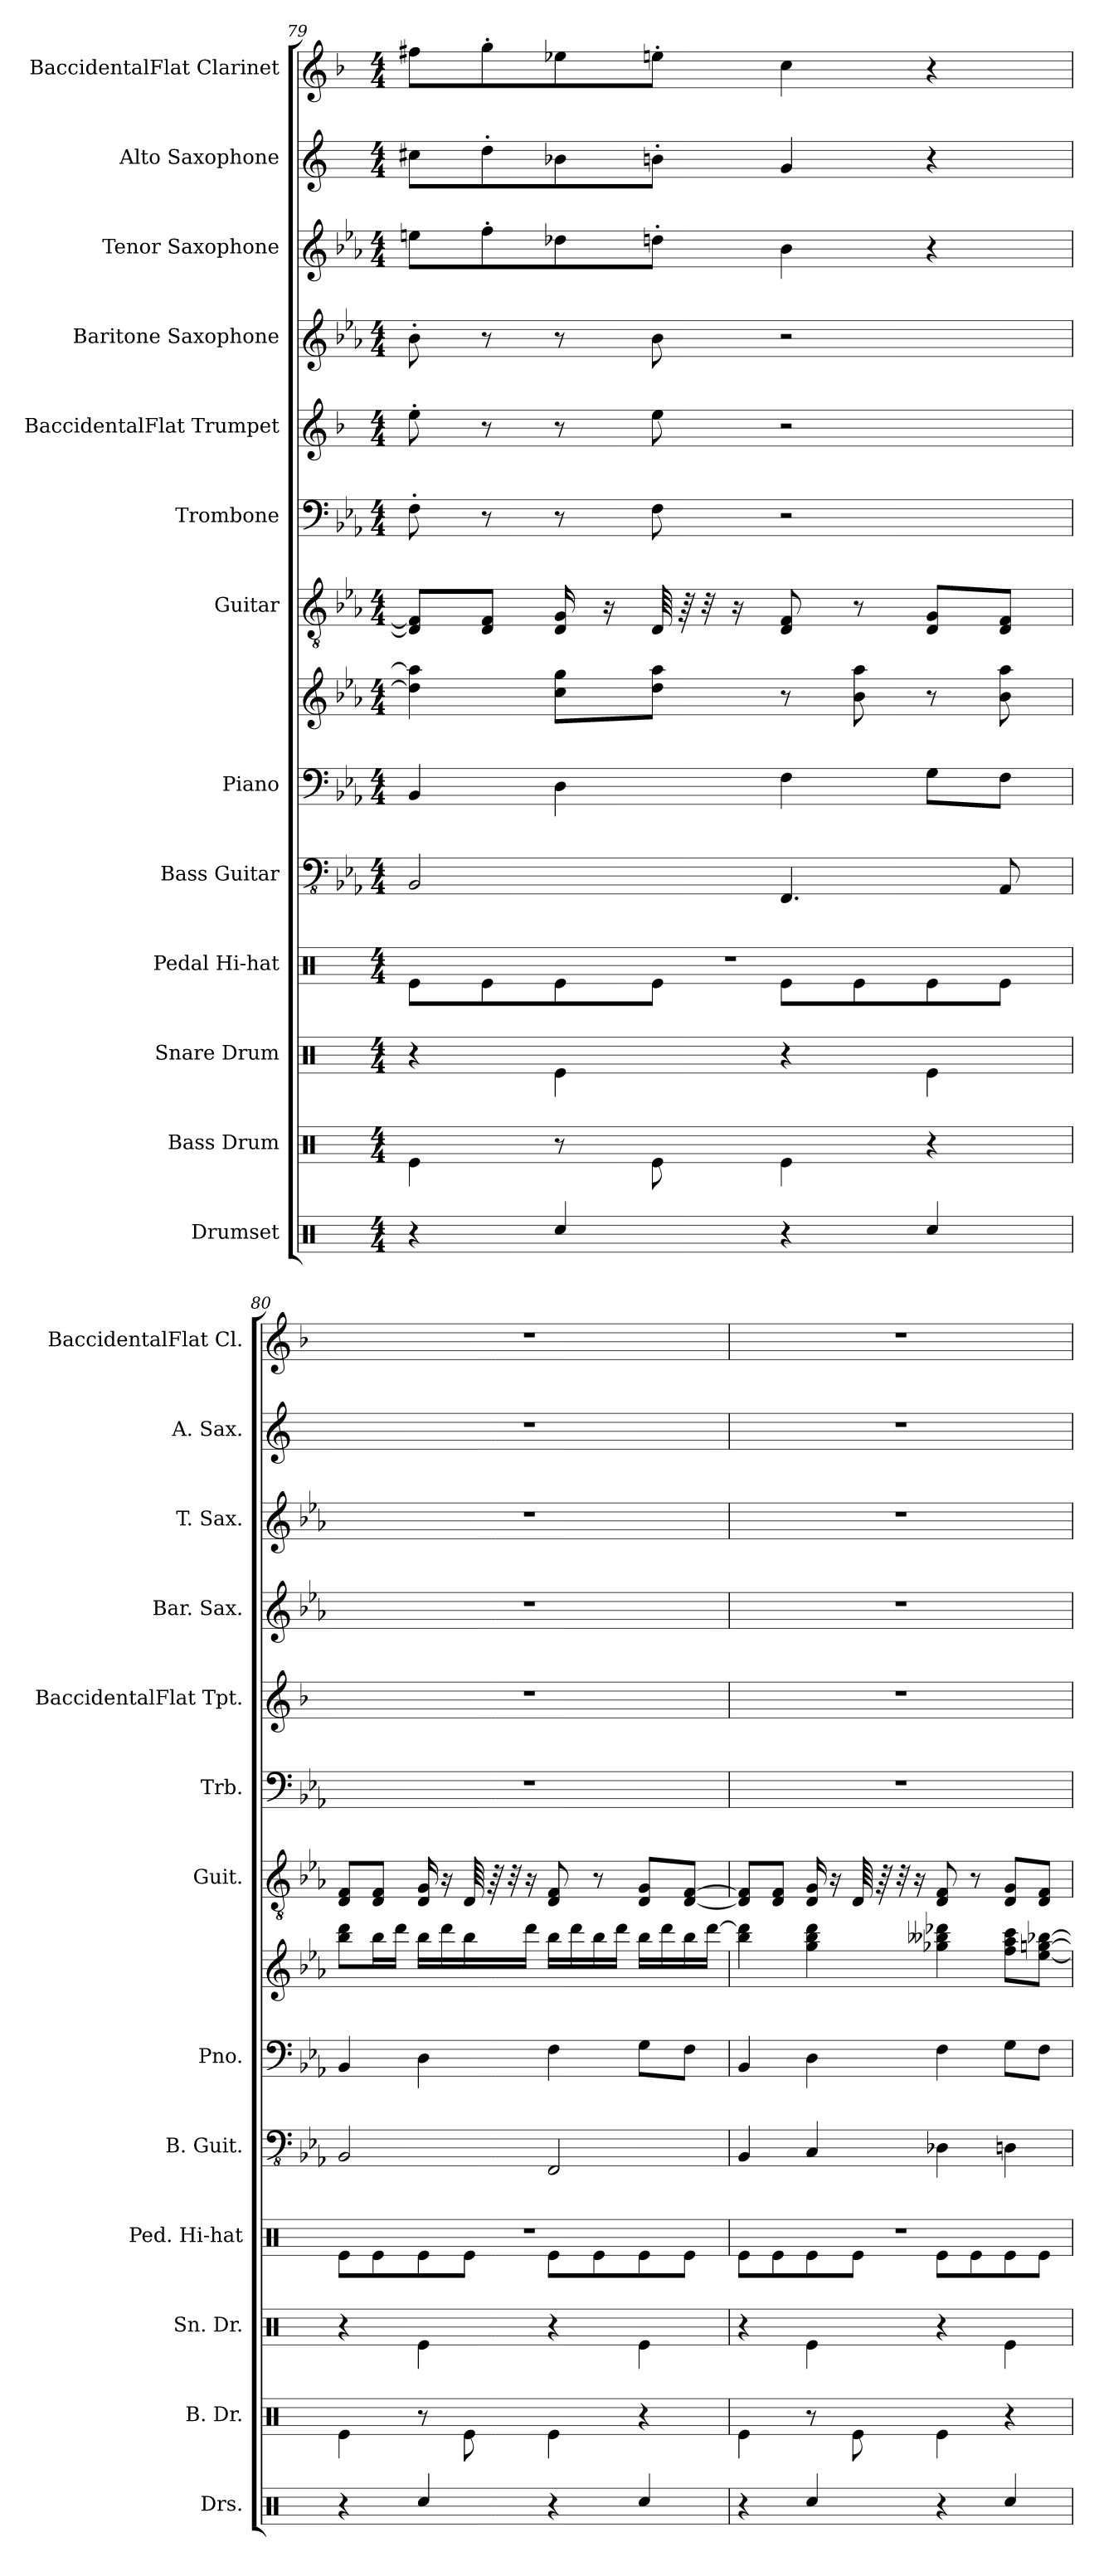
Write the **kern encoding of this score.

**kern	**kern	**kern	**kern	**kern	**kern	**kern	**kern	**kern	**kern	**kern	**kern	**kern	**kern
*part13	*part12	*part11	*part10	*part9	*part8	*part8	*part7	*part6	*part5	*part4	*part3	*part2	*part1
*staff14	*staff13	*staff12	*staff11	*staff10	*staff9	*staff8	*staff7	*staff6	*staff5	*staff4	*staff3	*staff2	*staff1
*I"Drumset	*I"Bass Drum	*I"Snare Drum	*I"Pedal Hi-hat	*I"Bass Guitar	*I"Piano	*	*I"Guitar	*I"Trombone	*I"BaccidentalFlat Trumpet	*I"Baritone Saxophone	*I"Tenor Saxophone	*I"Alto Saxophone	*I"BaccidentalFlat Clarinet
*I'Drs.	*I'B. Dr.	*I'Sn. Dr.	*I'Ped. Hi-hat	*I'B. Guit.	*I'Pno.	*	*I'Guit.	*I'Trb.	*I'BaccidentalFlat Tpt.	*I'Bar. Sax.	*I'T. Sax.	*I'A. Sax.	*I'BaccidentalFlat Cl.
!!LO:PB:g=z
*clefX	*clefX	*clefX	*clefX	*clefFv4	*clefF4	*clefG2	*clefGv2	*clefF4	*clefG2	*clefG2	*clefG2	*clefG2	*clefG2
*	*	*	*	*	*	*	*	*	*ITrd1c2	*ITrd12c21	*ITrd8c14	*ITrd5c9	*ITrd1c2
*k[]	*k[]	*k[]	*k[]	*k[b-e-a-]	*k[b-e-a-]	*k[b-e-a-]	*k[b-e-a-]	*k[b-e-a-]	*k[b-e-a-]	*k[b-e-a-]	*k[b-e-a-]	*k[b-e-a-]	*k[b-e-a-]
*M4/4	*M4/4	*M4/4	*M4/4	*M4/4	*M4/4	*M4/4	*M4/4	*M4/4	*M4/4	*M4/4	*M4/4	*M4/4	*M4/4
=79	=79	=79	=79	=79	=79	=79	=79	=79	=79	=79	=79	=79	=79
*	*	*	*^	*	*	*	*	*	*	*	*	*	*
4r	4Re\	4r	1r	8Re\L	2BBB-/	4BB-/	4dd\] 4aa-\]	8D/] 8F/]L	8F'\	8dd'\	8B-'\	8en\L	8en\L	8een\L
.	.	.	.	8Re\	.	.	.	8D/ 8F/J	8r	8r	8r	8f'\	8f'\	8ff'\
4Rcc/	8r	4Re\	.	8Re\	.	4D\	8cc\ 8gg\L	16D/ 16G/	8r	8r	8r	8d-X\	8d-X\	8dd-X\
.	.	.	.	.	.	.	.	16r	.	.	.	.	.	.
.	8Re\	.	.	8Re\J	.	.	8dd\ 8aa-\J	64D/	8F\	8dd\	8B-\	8dn'\J	8dn'\J	8ddn'\J
.	.	.	.	.	.	.	.	64r	.	.	.	.	.	.
.	.	.	.	.	.	.	.	32r	.	.	.	.	.	.
.	.	.	.	.	.	.	.	16r	.	.	.	.	.	.
4r	4Re\	4r	.	8Re\L	4.FFF/	4F\	8r	8D/ 8F/	2r	2r	2r	4B-\	4B-/	4b-\
.	.	.	.	8Re\	.	.	8b-\ 8aa-\	8r	.	.	.	.	.	.
4Rcc/	4r	4Re\	.	8Re\	.	8G\L	8r	8D/ 8G/L	.	.	.	4r	4r	4r
.	.	.	.	8Re\J	8AAA-/	8F\J	8b-\ 8aa-\	8D/ 8F/J	.	.	.	.	.	.
=80	=80	=80	=80	=80	=80	=80	=80	=80	=80	=80	=80	=80	=80	=80
4r	4Re\	4r	1r	8Re\L	2BBB-/	4BB-/	8bb-\ 8ddd\L	8D/ 8F/L	1r	1r	1r	1r	1r	1r
.	.	.	.	8Re\	.	.	16bb-\L	8D/ 8F/J	.	.	.	.	.	.
.	.	.	.	.	.	.	16ddd\JJ	.	.	.	.	.	.	.
4Rcc/	8r	4Re\	.	8Re\	.	4D\	16bb-\LL	16D/ 16G/	.	.	.	.	.	.
.	.	.	.	.	.	.	16ddd\	16r	.	.	.	.	.	.
.	8Re\	.	.	8Re\J	.	.	16bb-\	64D/	.	.	.	.	.	.
.	.	.	.	.	.	.	.	64r	.	.	.	.	.	.
.	.	.	.	.	.	.	.	32r	.	.	.	.	.	.
.	.	.	.	.	.	.	16ddd\JJ	16r	.	.	.	.	.	.
4r	4Re\	4r	.	8Re\L	2FFF/	4F\	16bb-\LL	8D/ 8F/	.	.	.	.	.	.
.	.	.	.	.	.	.	16ddd\	.	.	.	.	.	.	.
.	.	.	.	8Re\	.	.	16bb-\	8r	.	.	.	.	.	.
.	.	.	.	.	.	.	16ddd\JJ	.	.	.	.	.	.	.
4Rcc/	4r	4Re\	.	8Re\	.	8G\L	16bb-\LL	8D/ 8G/L	.	.	.	.	.	.
.	.	.	.	.	.	.	16ddd\	.	.	.	.	.	.	.
.	.	.	.	8Re\J	.	8F\J	16bb-\	[8D/ [8F/J	.	.	.	.	.	.
.	.	.	.	.	.	.	[16ddd\JJ	.	.	.	.	.	.	.
!!LO:PB:g=z
=81	=81	=81	=81	=81	=81	=81	=81	=81	=81	=81	=81	=81	=81	=81
4r	4Re\	4r	1r	8Re\L	4BBB-/	4BB-/	4bb-\ 4ddd\]	8D/] 8F/]L	1r	1r	1r	1r	1r	1r
.	.	.	.	8Re\	.	.	.	8D/ 8F/J	.	.	.	.	.	.
4Rcc/	8r	4Re\	.	8Re\	4CC/	4D\	4gg\ 4bb-\ 4ddd\	16D/ 16G/	.	.	.	.	.	.
.	.	.	.	.	.	.	.	16r	.	.	.	.	.	.
.	8Re\	.	.	8Re\J	.	.	.	64D/	.	.	.	.	.	.
.	.	.	.	.	.	.	.	64r	.	.	.	.	.	.
.	.	.	.	.	.	.	.	32r	.	.	.	.	.	.
.	.	.	.	.	.	.	.	16r	.	.	.	.	.	.
4r	4Re\	4r	.	8Re\L	4DD-X\	4F\	4gg-X\ 4bb--X\ 4ddd-X\	8D/ 8F/	.	.	.	.	.	.
.	.	.	.	8Re\	.	.	.	8r	.	.	.	.	.	.
4Rcc/	4r	4Re\	.	8Re\	4DDn\	8G\L	8ff\ 8aa-\ 8ccc\L	8D/ 8G/L	.	.	.	.	.	.
.	.	.	.	8Re\J	.	8F\J	[8ee-\ [8ggn\ [8bb-X\J	8D/ 8F/J	.	.	.	.	.	.
*	*	*	*v	*v	*	*	*	*	*	*	*	*	*	*
=	=	=	=	=	=	=	=	=	=	=	=	=	=
*-	*-	*-	*-	*-	*-	*-	*-	*-	*-	*-	*-	*-	*-
